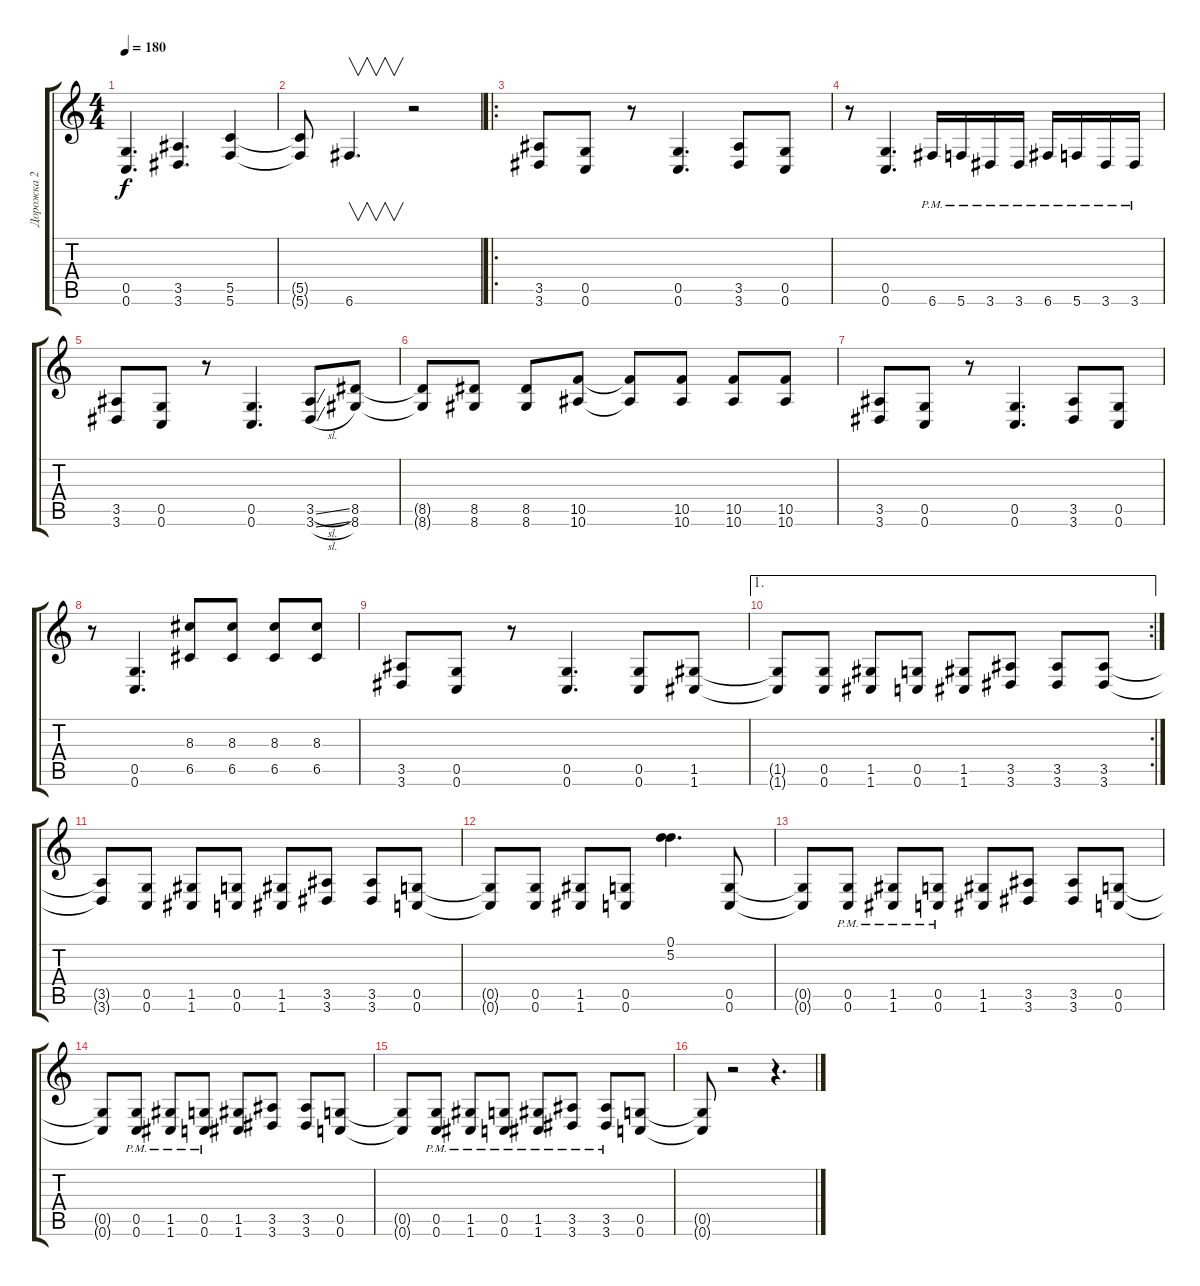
\track ("Дорожка 2" "Дорожка 2") {instrument distortionguitar}
\staff {score tabs}
\tuning (D4 A3 F3 C3 G2 C2) {hide}
\ts (4 4)
\tempo 180
\clef g2
\ks c
(0.5 0.6).4{d dy f} (3.5 3.6).4{d} (5.5 5.6).4 |
(5.5{t} 5.6{t}).8 6.6.4{v d} r.2 |
\ro
(3.5 3.6).8 (0.5 0.6).8 r.8 (0.5 0.6).4{d} (3.5 3.6).8 (0.5 0.6).8 |
r.8 (0.5 0.6).4{d} 6.6{pm}.16 5.6{pm}.16 3.6{pm}.16 3.6{pm}.16 6.6{pm}.16 5.6{pm}.16 3.6{pm}.16 3.6{pm}.16 |
(3.5 3.6).8 (0.5 0.6).8 r.8 (0.5 0.6).4{d} (3.5{sl} 3.6{sl}).8 (8.5 8.6).8 |
(8.5{t} 8.6{t}).8 (8.5 8.6).8 (8.5 8.6).8 (10.5 10.6).8 (10.5{t} 10.6{t}).8 (10.5 10.6).8 (10.5 10.6).8 (10.5 10.6).8 |
(3.5 3.6).8 (0.5 0.6).8 r.8 (0.5 0.6).4{d} (3.5 3.6).8 (0.5 0.6).8 |
r.8 (0.5 0.6).4{d} (8.3 6.5).8 (8.3 6.5).8 (8.3 6.5).8 (8.3 6.5).8 |
(3.5 3.6).8 (0.5 0.6).8 r.8 (0.5 0.6).4{d} (0.5 0.6).8 (1.5 1.6).8 |
\ae 1
\rc 2
(1.5{t} 1.6{t}).8 (0.5 0.6).8 (1.5 1.6).8 (0.5 0.6).8 (1.5 1.6).8 (3.5 3.6).8 (3.5 3.6).8 (3.5 3.6).8 |
(3.5{t} 3.6{t}).8 (0.5 0.6).8 (1.5 1.6).8 (0.5 0.6).8 (1.5 1.6).8 (3.5 3.6).8 (3.5 3.6).8 (0.5 0.6).8 |
(0.5{t} 0.6{t}).8 (0.5 0.6).8 (1.5 1.6).8 (0.5 0.6).8 (0.1 5.2).4{d} (0.5 0.6).8 |
(0.5{t} 0.6{t}).8 (0.5{pm} 0.6{pm}).8 (1.5{pm} 1.6{pm}).8 (0.5{pm} 0.6{pm}).8 (1.5 1.6).8 (3.5 3.6).8 (3.5 3.6).8 (0.5 0.6).8 |
(0.5{t} 0.6{t}).8 (0.5{pm} 0.6{pm}).8 (1.5{pm} 1.6{pm}).8 (0.5{pm} 0.6{pm}).8 (1.5 1.6).8 (3.5 3.6).8 (3.5 3.6).8 (0.5 0.6).8 |
(0.5{t} 0.6{t}).8 (0.5{pm} 0.6{pm}).8 (1.5{pm} 1.6{pm}).8 (0.5{pm} 0.6{pm}).8 (1.5{pm} 1.6{pm}).8 (3.5{pm} 3.6{pm}).8 (3.5{pm} 3.6{pm}).8 (0.5 0.6).8 |
(0.5{t} 0.6{t}).8 r.2 r.4{d}
